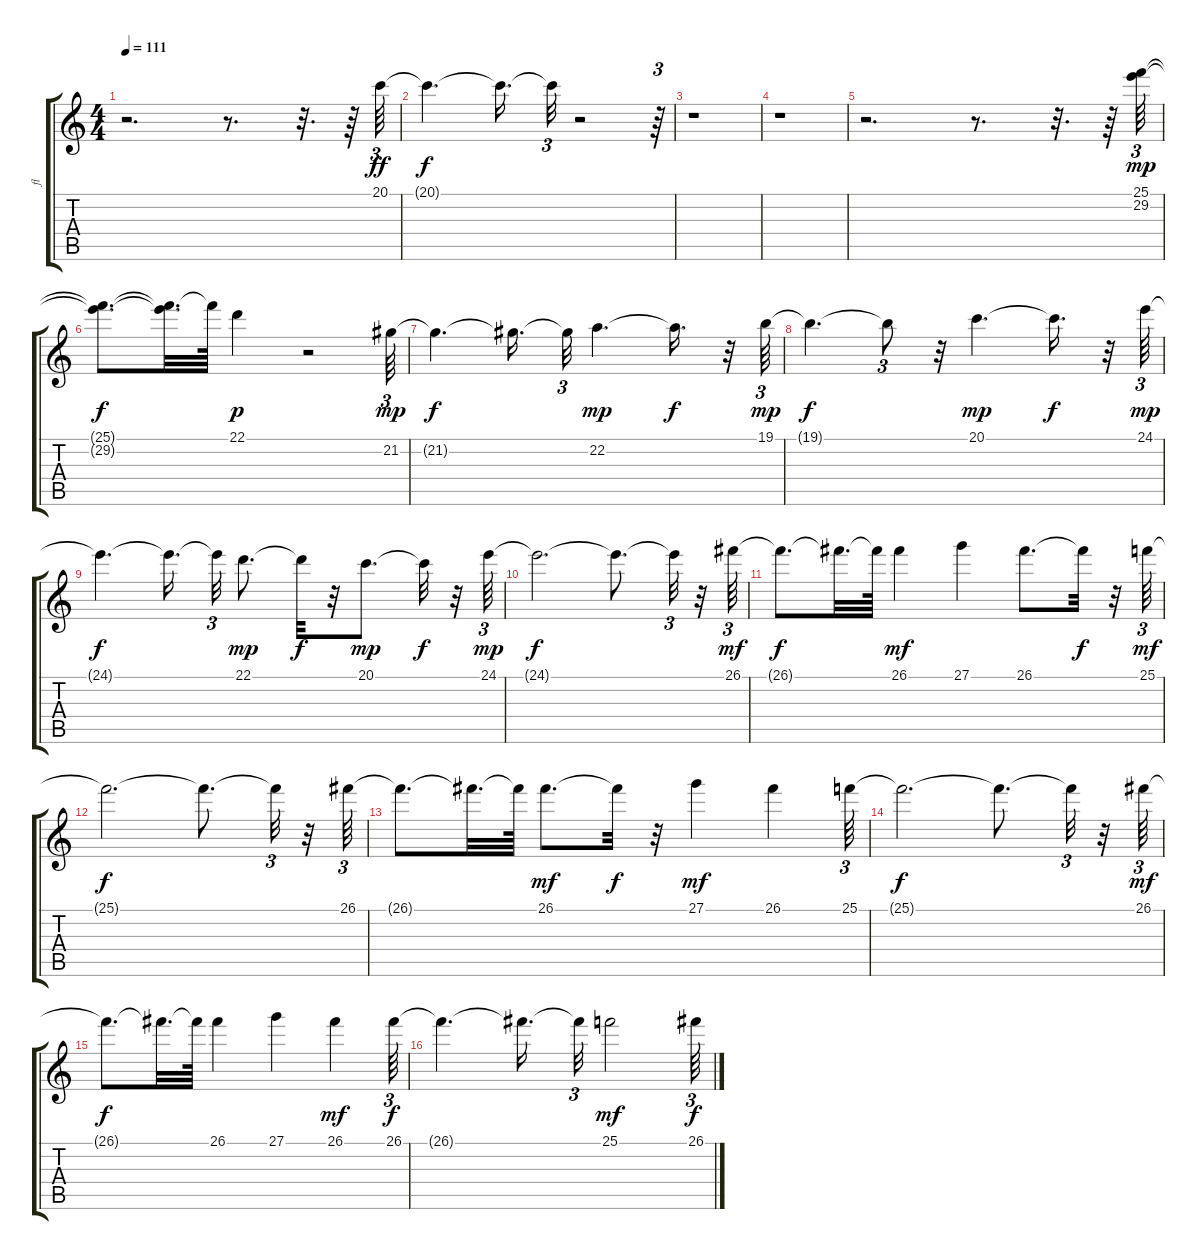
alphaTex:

\track ("fl" "fl") {instrument flute}
\staff {score tabs}
\tuning (E4 B3 G3 D3 A2 E2) {hide}
\ts (4 4)
\tempo 111
\clef g2
\ks c
r.2{d dy f} r.8{d} r.32{d} r.64 20.1.64{tu (3 2) dy ff} |
20.1{t}.4{d dy f} 20.1{t}.16{d} 20.1{t}.32{tu (3 2)} r.2 r.64{tu (3 2)} |
r.1 |
r.1 |
r.2{d} r.8{d} r.32{d} r.64 (25.1 29.2).64{tu (3 2) dy mp} |
(25.1{t} 29.2{t}).8{d dy f} (25.1{t} 29.2{t}).32{d} 25.1{t}.64 22.1.4{dy p} r.2 21.2.64{tu (3 2) dy mp} |
21.2{t}.4{d dy f} 21.2{t}.16{d} 21.2{t}.32{tu (3 2)} 22.2.4{d dy mp} 22.2{t}.16{d dy f} r.32 19.1.64{tu (3 2) dy mp} |
19.1{t}.4{d dy f} 19.1{t}.8{tu (3 2)} r.32 20.1.4{d dy mp} 20.1{t}.16{d dy f} r.32 24.1.64{tu (3 2) dy mp} |
24.1{t}.4{d dy f} 24.1{t}.16{d beam splitsecondary} 24.1{t}.32{tu (3 2)} 22.1.8{d dy mp} 22.1{t}.32{dy f} r.32 20.1.8{d dy mp} 20.1{t}.32{dy f} r.32 24.1.64{tu (3 2) dy mp} |
24.1{t}.2{d dy f} 24.1{t}.8{d} 24.1{t}.32{tu (3 2)} r.32 26.1.64{tu (3 2) dy mf} |
26.1{t}.8{d dy f} 26.1{t}.32{d} 26.1{t}.64 26.1.4{dy mf} 27.1.4 26.1.8{d} 26.1{t}.32{dy f} r.32 25.1.64{tu (3 2) dy mf} |
25.1{t}.2{d dy f} 25.1{t}.8{d} 25.1{t}.32{tu (3 2)} r.32 26.1.64{tu (3 2)} |
26.1{t}.8{d} 26.1{t}.32{d} 26.1{t}.64 26.1.8{d dy mf} 26.1{t}.32{dy f} r.32 27.1.4{dy mf} 26.1.4 25.1.64{tu (3 2)} |
25.1{t}.2{d dy f} 25.1{t}.8{d} 25.1{t}.32{tu (3 2)} r.32 26.1.64{tu (3 2) dy mf} |
26.1{t}.8{d dy f} 26.1{t}.32{d} 26.1{t}.64 26.1.4 27.1.4 26.1.4{dy mf} 26.1.64{tu (3 2) dy f} |
26.1{t}.4{d} 26.1{t}.16{d} 26.1{t}.32{tu (3 2)} 25.1.2{dy mf} 26.1.64{tu (3 2) dy f}
